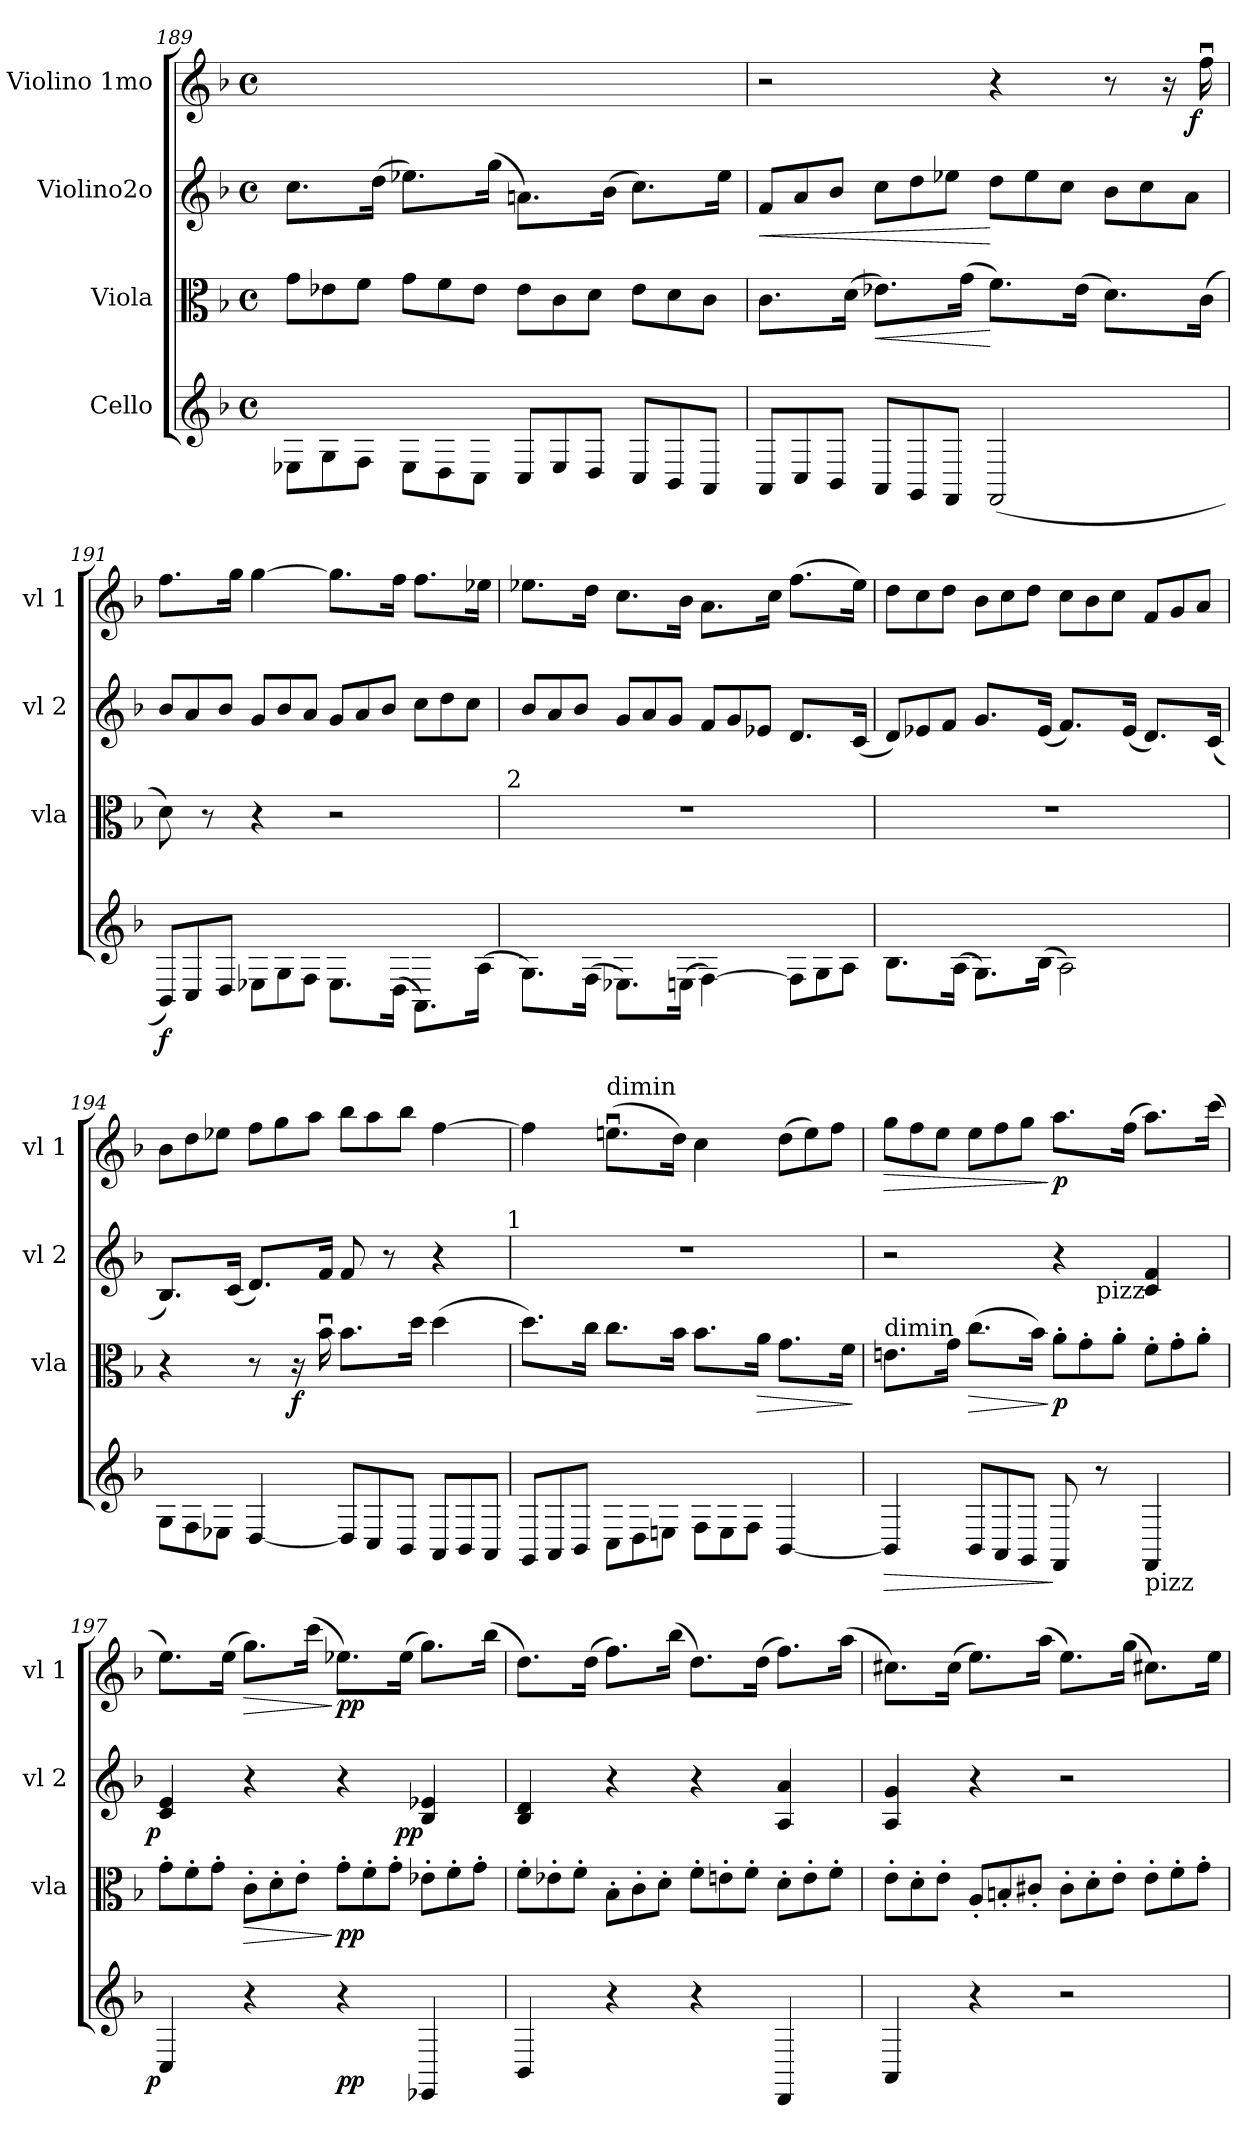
**kern	**dynam	**kern	**dynam	**kern	**dynam	**kern	**dynam
*part4	*part4	*part3	*part3	*part2	*part2	*part1	*part1
*staff4	*staff4	*staff3	*staff3	*staff2	*staff2	*staff1	*staff1
*I"Cello	*	*I"Viola	*	*I"Violino2o	*	*I"Violino 1mo	*
*	*	*I'vla	*	*I'vl 2	*	*I'vl 1	*
*clefG2	*	*clefC3	*	*clefG2	*	*clefG2	*
*k[b-]	*	*k[b-]	*	*k[b-]	*	*k[b-]	*
*M4/4	*	*M4/4	*	*M4/4	*	*M4/4	*
*met(c)	*	*met(c)	*	*met(c)	*	*met(c)	*
*Xtuplet	*	*Xtuplet	*	*	*	*	*
=189	=189	=189	=189	=189	=189	=189	=189
12E-X\L	.	12g\L	.	8.cc\L	.	1ryy	.
12G\	.	12e-X\	.	.	.	.	.
12F\J	.	12f\J	.	.	.	.	.
.	.	.	.	(16dd\Jk	.	.	.
12E-\L	.	12g\L	.	8.ee-X\L)	.	.	.
12D\	.	12f\	.	.	.	.	.
12C\J	.	12e-\J	.	.	.	.	.
.	.	.	.	(16gg\Jk	.	.	.
12C/L	.	12e-\L	.	8.an\L)	.	.	.
12E-/	.	12c\	.	.	.	.	.
12D/J	.	12d\J	.	.	.	.	.
.	.	.	.	(16b-\Jk	.	.	.
12C/L	.	12e-\L	.	8.cc\L)	.	.	.
12BB-/	.	12d\	.	.	.	.	.
12AA/J	.	12c\J	.	.	.	.	.
.	.	.	.	16ee-\Jk	.	.	.
=190	=190	=190	=190	=190	=190	=190	=190
*	*	*	*	*Xtuplet	*	*	*
!	!	!	!	!	!LO:HP:b	!	!
12AA/L	.	8.c\L	.	12f/L	<	2r	.
12C/	.	.	.	12a/	.	.	.
12BB-/J	.	.	.	12b-/J	.	.	.
.	.	(16d\Jk	.	.	.	.	.
!	!	!	!LO:HP:b	!	!	!	!
12AA/L	.	8.e-X\L)	<	12cc\L	.	.	.
12GG/	.	.	.	12dd\	.	.	.
12FF/J	.	.	.	12ee-X\J	.	.	.
.	.	(16g\Jk	.	.	.	.	.
(2FF/	.	8.f\L)	[	12dd\L	[	4r	.
.	.	.	.	12ee-\	.	.	.
.	.	.	.	12cc\J	.	.	.
.	.	(16e-\Jk	.	.	.	.	.
.	.	8.d\L)	.	12b-\L	.	8r	.
.	.	.	.	12cc\	.	.	.
.	.	.	.	.	.	16r	.
.	.	.	.	12a\J	.	.	.
!	!	!	!	!	!	!	!LO:DY:rj
.	.	(16c\Jk	.	.	.	16ffu\	f
=191	=191	=191	=191	=191	=191	=191	=191
12BB-/L)	f	8d\)	.	12b-/L	.	8.ff\L	.
12C/	.	.	.	12a/	.	.	.
.	.	8r	.	.	.	.	.
12D/J	.	.	.	12b-/J	.	.	.
.	.	.	.	.	.	16gg\Jk	.
12E-X\L	.	4r	.	12g/L	.	[4gg\	.
12G\	.	.	.	12b-/	.	.	.
12F\J	.	.	.	12a/J	.	.	.
8.E-\L	.	2r	.	12g/L	.	8.gg\L]	.
.	.	.	.	12a/	.	.	.
.	.	.	.	12b-/J	.	.	.
(16D\Jk	.	.	.	.	.	16ff\Jk	.
8.AA\L)	.	.	.	12cc\L	.	8.ff\L	.
.	.	.	.	12dd\	.	.	.
.	.	.	.	12cc\J	.	.	.
(16A\Jk	.	.	.	.	.	16ee-X\Jk	.
=192	=192	=192	=192	=192	=192	=192	=192
!	!	!LO:TX:a:rj:t=2	!	!	!	!	!
8.G\L)	.	1r	.	12b-/L	.	8.ee-X\L	.
.	.	.	.	12a/	.	.	.
.	.	.	.	12b-/J	.	.	.
(16F\Jk	.	.	.	.	.	16dd\Jk	.
8.E-X\L)	.	.	.	12g/L	.	8.cc\L	.
.	.	.	.	12a/	.	.	.
.	.	.	.	12g/J	.	.	.
(16En\Jk	.	.	.	.	.	16b-\Jk	.
[4F\)	.	.	.	12f/L	.	8.a\L	.
.	.	.	.	12g/	.	.	.
.	.	.	.	12e-X/J	.	.	.
.	.	.	.	.	.	16cc\Jk	.
12F\L]	.	.	.	8.d/L	.	(8.ff\L	.
12G\	.	.	.	.	.	.	.
12A\J	.	.	.	.	.	.	.
.	.	.	.	(16c/Jk	.	16ee-\Jk)	.
=193	=193	=193	=193	=193	=193	=193	=193
*	*	*	*	*	*	*Xtuplet	*
8.B-\L	.	1r	.	12d/L)	.	12dd\L	.
.	.	.	.	12e-X/	.	12cc\	.
.	.	.	.	12f/J	.	12dd\J	.
(16A\Jk	.	.	.	.	.	.	.
8.G\L)	.	.	.	8.g/L	.	12b-\L	.
.	.	.	.	.	.	12cc\	.
.	.	.	.	.	.	12dd\J	.
(16B-\Jk	.	.	.	(16e-/Jk	.	.	.
2A\)	.	.	.	8.f/L)	.	12cc\L	.
.	.	.	.	.	.	12b-\	.
.	.	.	.	.	.	12cc\J	.
.	.	.	.	(16e-/Jk	.	.	.
.	.	.	.	8.d/L)	.	12f/L	.
.	.	.	.	.	.	12g/	.
.	.	.	.	.	.	12a/J	.
.	.	.	.	(16c/Jk	.	.	.
=194	=194	=194	=194	=194	=194	=194	=194
12G\L	.	4r	.	8.B-/L)	.	12b-\L	.
12F\	.	.	.	.	.	12dd\	.
12E-X\J	.	.	.	.	.	12ee-X\J	.
.	.	.	.	(16c/Jk	.	.	.
[4D/	.	8r	.	8.d/L)	.	12ff\L	.
.	.	.	.	.	.	12gg\	.
.	.	16r	f	.	.	.	.
.	.	.	.	.	.	12aa\J	.
.	.	16b-u\	.	16f/Jk	.	.	.
12D/L]	.	8.b-\L	.	8f/	.	12bb-\L	.
12C/	.	.	.	.	.	12aa\	.
.	.	.	.	8r	.	.	.
12BB-/J	.	.	.	.	.	12bb-\J	.
.	.	16dd\Jk	.	.	.	.	.
12AA/L	.	(4dd\	.	4r	.	[4ff\	.
12BB-/	.	.	.	.	.	.	.
12AA/J	.	.	.	.	.	.	.
=195	=195	=195	=195	=195	=195	=195	=195
!	!	!	!	!LO:TX:a:rj:t=1	!	!	!
12GG/L	.	8.dd\L)	.	1r	.	4ff\]	.
12AA/	.	.	.	.	.	.	.
12BB-/J	.	.	.	.	.	.	.
.	.	16cc\Jk	.	.	.	.	.
!	!	!	!	!	!	!LO:TX:t=dimin	!
12C\L	.	8.cc\L	.	.	.	(8.eenu\L	.
12D\	.	.	.	.	.	.	.
12En\J	.	.	.	.	.	.	.
.	.	16b-\Jk	.	.	.	16dd\Jk)	.
12F\L	.	8.b-\L	.	.	.	4cc\	.
12E\	.	.	.	.	.	.	.
12F\J	.	.	.	.	.	.	.
!	!	!	!LO:HP:b	!	!	!	!
.	.	16a\Jk	>	.	.	.	.
[4BB-/	.	8.g\L	.	.	.	(12dd\L	.
.	.	.	.	.	.	12ee\)	.
.	.	.	.	.	.	12ff\J	.
.	.	16f\Jk	.	.	.	.	.
.	.	.	]	.	.	.	.
=196	=196	=196	=196	=196	=196	=196	=196
!	!	!LO:TX:t=dimin	!	!	!	!	!
!	!LO:HP:b	!	!	!	!	!	!LO:HP:b
4BB-/]	>	8.en\L	.	2r	.	12gg\L	>
.	.	.	.	.	.	12ff\	.
.	.	.	.	.	.	12ee\J	.
.	.	16g\Jk	.	.	.	.	.
!	!	!	!LO:HP:b	!	!	!	!
12BB-/L	.	(8.cc\L	>	.	.	12ee\L	.
12AA/	.	.	.	.	.	12ff\	.
12GG/J	.	.	.	.	.	12gg\J	.
.	.	16b-\Jk)	.	.	.	.	.
8FF/	]	12a'\L	] p	4r	.	8.aa\L	] p
.	.	12g'\	.	.	.	.	.
8r	.	.	.	.	.	.	.
.	.	12a'\J	.	.	.	.	.
.	.	.	.	.	.	(16ff\Jk	.
!	!	!	!	!LO:TX:b:rj:t=pizz	!	!	!
!LO:TX:b:t=pizz	!	!	!	!	!	!	!
4FF/	.	12f'\L	.	4c/ 4f/	.	8.aa\L)	.
.	.	12g'\	.	.	.	.	.
.	.	12a'\J	.	.	.	.	.
.	.	.	.	.	.	(16ccc\Jk	.
=197	=197	=197	=197	=197	=197	=197	=197
!	!LO:DY:rj	!	!	!	!LO:DY:rj	!	!
4C/	p	12g'\L	.	4c/ 4e/	p.	8.ee\L)	.
.	.	12f'\	.	.	.	.	.
.	.	12g'\J	.	.	.	.	.
.	.	.	.	.	.	(16ee\Jk	.
!	!	!	!LO:HP:b	!	!	!	!LO:HP:b
4r	.	12c'\L	>	4r	.	8.gg\L)	>
.	.	12d'\	.	.	.	.	.
.	.	12e'\J	.	.	.	.	.
.	.	.	.	.	.	(16ccc\Jk	.
4r	pp	12g'\L	] pp	4r	.	8.ee-X\L)	] pp
.	.	12f'\	.	.	.	.	.
.	.	12g'\J	.	.	.	.	.
.	.	.	.	.	.	(16ee-\Jk	.
!	!	!	!	!	!LO:DY:rj	!	!
4EE-X/	.	12e-X'\L	.	4B-/ 4e-X/	pp	8.gg\L)	.
.	.	12f'\	.	.	.	.	.
.	.	12g'\J	.	.	.	.	.
.	.	.	.	.	.	(16bb-\Jk	.
=198	=198	=198	=198	=198	=198	=198	=198
4BB-/	.	12f'\L	.	4B-/ 4d/	.	8.dd\L)	.
.	.	12e-X'\	.	.	.	.	.
.	.	12f'\J	.	.	.	.	.
.	.	.	.	.	.	(16dd\Jk	.
4r	.	12B-'\L	.	4r	.	8.ff\L)	.
.	.	12c'\	.	.	.	.	.
.	.	12d'\J	.	.	.	.	.
.	.	.	.	.	.	(16bb-\Jk	.
4r	.	12f'\L	.	4r	.	8.dd\L)	.
.	.	12en'\	.	.	.	.	.
.	.	12f'\J	.	.	.	.	.
.	.	.	.	.	.	(16dd\Jk	.
4DD/	.	12d'\L	.	4A/ 4a/	.	8.ff\L)	.
.	.	12e'\	.	.	.	.	.
.	.	12f'\J	.	.	.	.	.
.	.	.	.	.	.	(16aa\Jk	.
=199	=199	=199	=199	=199	=199	=199	=199
4AA/	.	12e'\L	.	4A/ 4g/	.	8.cc#X\L)	.
.	.	12d'\	.	.	.	.	.
.	.	12e'\J	.	.	.	.	.
.	.	.	.	.	.	(16cc#\Jk	.
4r	.	12A'/L	.	4r	.	8.ee\L)	.
.	.	12Bn'/	.	.	.	.	.
.	.	12c#X'/J	.	.	.	.	.
.	.	.	.	.	.	(16aa\Jk	.
2r	.	12c#'\L	.	2r	.	8.ee\L)	.
.	.	12d'\	.	.	.	.	.
.	.	12e'\J	.	.	.	.	.
.	.	.	.	.	.	(16gg\Jk	.
.	.	12e'\L	.	.	.	8.cc#X\L)	.
.	.	12f'\	.	.	.	.	.
.	.	12g'\J	.	.	.	.	.
.	.	.	.	.	.	16ee\Jk	.
=	=	=	=	=	=	=	=
*-	*-	*-	*-	*-	*-	*-	*-
